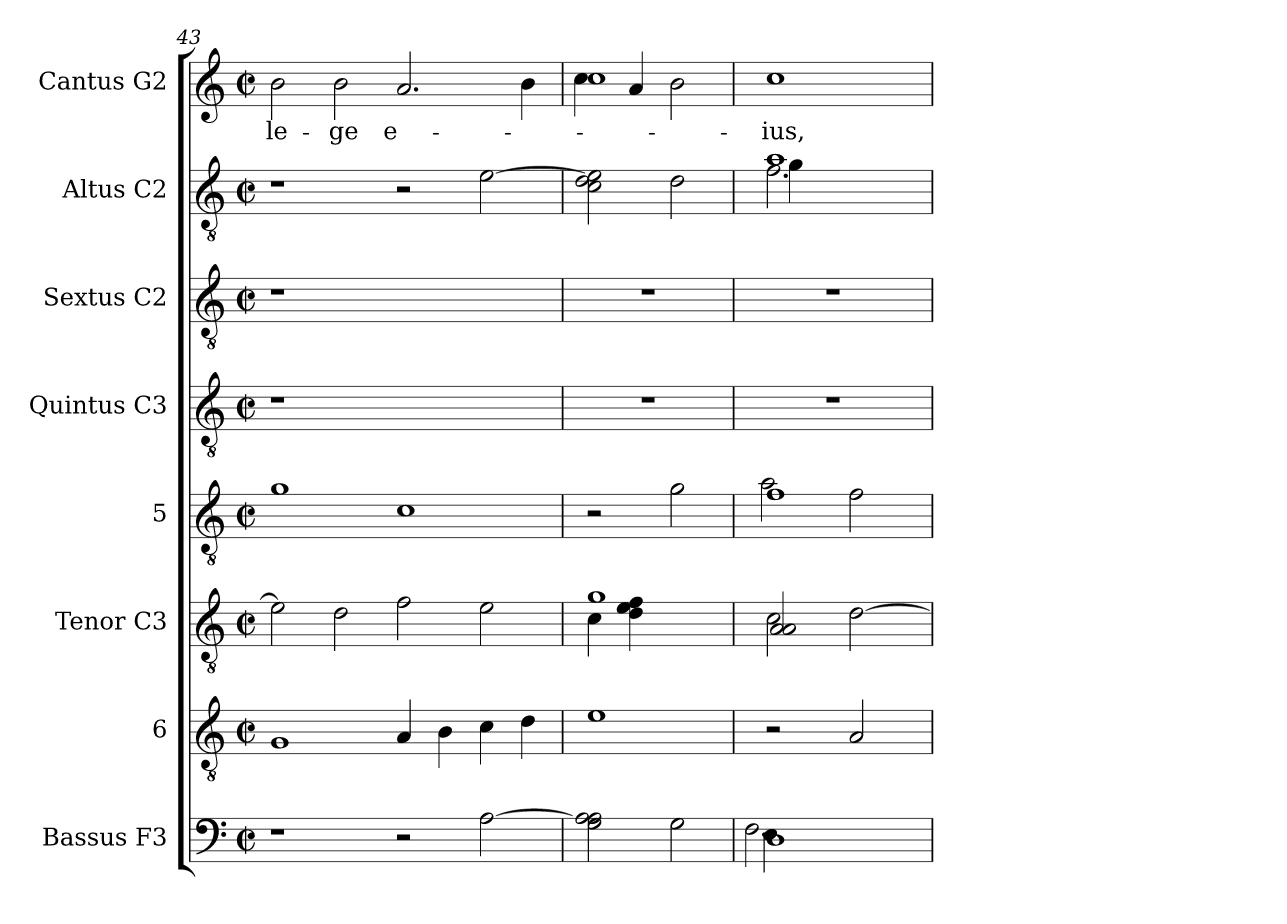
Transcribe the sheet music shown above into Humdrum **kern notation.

**kern	**kern	**kern	**kern	**kern	**kern	**kern	**kern	**text
*part8	*part7	*part6	*part5	*part4	*part3	*part2	*part1	*part1
*staff8	*staff7	*staff6	*staff5	*staff4	*staff3	*staff2	*staff1	*staff1
*I"Bassus F3	*I"6	*I"Tenor C3	*I"5	*I"Quintus C3	*I"Sextus C2	*I"Altus C2	*I"Cantus G2	*
*I'B	*	*I'T	*	*	*	*I'A	*I'C	*
!!LO:LB:g=z
*clefF4	*clefGv2	*clefGv2	*clefGv2	*clefGv2	*clefGv2	*clefGv2	*clefG2	*
*ITrd7c12	*	*	*	*	*	*	*	*
*k[]	*k[]	*k[]	*k[]	*k[]	*k[]	*k[]	*k[]	*
*C:	*C:	*C:	*C:	*C:	*C:	*C:	*C:	*
*M2/2	*M2/2	*M2/2	*M2/2	*M2/2	*M2/2	*M2/2	*M2/2	*
*met(c|)	*met(c|)	*met(c|)	*met(c|)	*met(c|)	*met(c|)	*met(c|)	*met(c|)	*
=43	=43	=43	=43	=43	=43	=43	=43	=43
!	!	!	!	!	!	!	!	!LO:LY:b
1r	1G	2e\]	1g	1r	1r	1r	2b\	le-
!	!	!	!	!	!	!	!	!LO:LY:b
.	.	2d\	.	.	.	.	2b\	-ge
!	!	!	!	!	!	!	!	!LO:LY:b
2r	4A/	2f\	1c	1ryy	1ryy	2r	2.a/	e-
.	4B\	.	.	.	.	.	.	.
[>2AA\	4c\	2e\	.	.	.	[>2e\	.	.
.	4d\	.	.	.	.	.	4b\	.
=44	=44	=44	=44	=44	=44	=44	=44	=44
*	*	*^	*	*	*	*	*^	*
2GG\ 2AA\] 2AA\	1e	1g	4c\	2r	1r	1r	2c\ 2d\ 2e\]	1cc	4cc\	.
.	.	.	4d\ 4e\ 4f\	.	.	.	.	.	4a/	.
2GG\	.	.	2ryy	2g\	.	.	2d\	.	2b\	.
=45	=45	=45	=45	=45	=45	=45	=45	=45	=45	=45
*^	*	*	*	*^	*	*	*^	*	*	*
*	*^	*	*	*	*	*	*	*	*	*^	*	*	*
!	!	!	!	!	!	!	!	!	!	!	!	!	!	!	!LO:LY:b
*	*	*	*	*	*	*	*	*	*	*	*	*	*v	*v	*
1DD	2.FF\	4EE\	2r	2c\	2A/ 2A/	1f	2a\	1r	1r	1a	2.f\	4g\	1cc	-ius,
.	.	2.ryy	.	.	.	.	.	.	.	.	.	2.ryy	.	.
.	.	.	2A/	[>2d\	2ryy	.	2f\	.	.	.	.	.	.	.
.	4ryy	.	.	.	.	.	.	.	.	.	4ryy	.	.	.
*	*	*	*	*v	*v	*	*	*	*	*v	*v	*v	*	*
*v	*v	*v	*	*	*v	*v	*	*	*	*	*
=	=	=	=	=	=	=	=	=
*-	*-	*-	*-	*-	*-	*-	*-	*-
